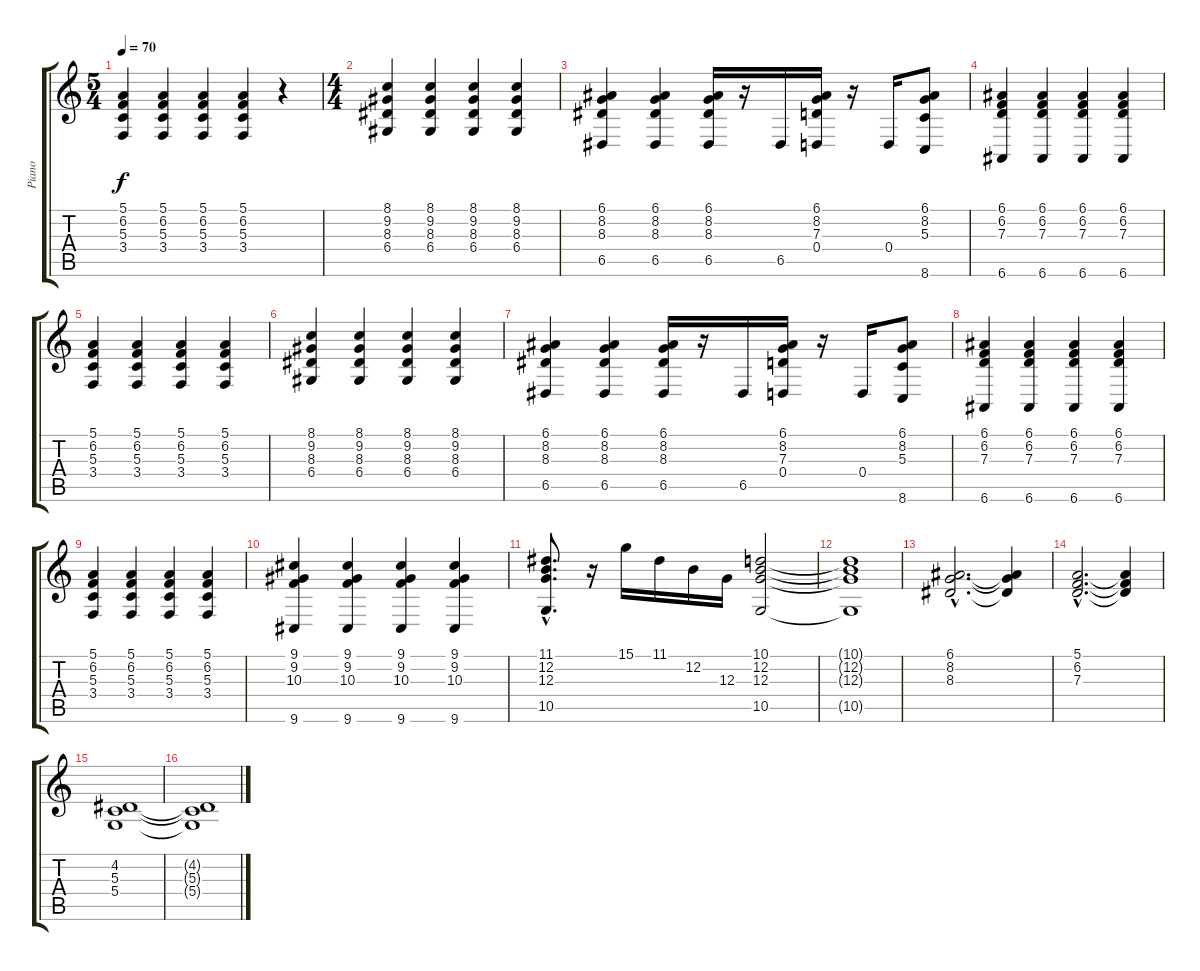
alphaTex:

\track ("Piano" "Piano") {instrument acousticgrandpiano}
\staff {score tabs}
\tuning (E4 B3 G3 D3 A2 E2) {hide}
\ts (5 4)
\tempo 70
\clef g2
\ks c
(5.1 6.2 5.3 3.4).4{dy f} (5.1 6.2 5.3 3.4).4 (5.1 6.2 5.3 3.4).4 (5.1 6.2 5.3 3.4).4 r.4 |
\ts (4 4)
(8.1 9.2 8.3 6.4).4 (8.1 9.2 8.3 6.4).4 (8.1 9.2 8.3 6.4).4 (8.1 9.2 8.3 6.4).4 |
(6.1 8.2 8.3 6.5).4 (6.1 8.2 8.3 6.5).4 (6.1 8.2 8.3 6.5).16 r.16 6.5.16 (6.1 8.2 7.3 0.4).16 r.16 0.4.16 (6.1 8.2 5.3 8.6).8 |
(6.1 6.2 7.3 6.6).4 (6.1 6.2 7.3 6.6).4 (6.1 6.2 7.3 6.6).4 (6.1 6.2 7.3 6.6).4 |
(5.1 6.2 5.3 3.4).4 (5.1 6.2 5.3 3.4).4 (5.1 6.2 5.3 3.4).4 (5.1 6.2 5.3 3.4).4 |
(8.1 9.2 8.3 6.4).4 (8.1 9.2 8.3 6.4).4 (8.1 9.2 8.3 6.4).4 (8.1 9.2 8.3 6.4).4 |
(6.1 8.2 8.3 6.5).4 (6.1 8.2 8.3 6.5).4 (6.1 8.2 8.3 6.5).16 r.16 6.5.16 (6.1 8.2 7.3 0.4).16 r.16 0.4.16 (6.1 8.2 5.3 8.6).8 |
(6.1 6.2 7.3 6.6).4 (6.1 6.2 7.3 6.6).4 (6.1 6.2 7.3 6.6).4 (6.1 6.2 7.3 6.6).4 |
(5.1 6.2 5.3 3.4).4 (5.1 6.2 5.3 3.4).4 (5.1 6.2 5.3 3.4).4 (5.1 6.2 5.3 3.4).4 |
(9.1 9.2 10.3 9.6).4 (9.1 9.2 10.3 9.6).4 (9.1 9.2 10.3 9.6).4 (9.1 9.2 10.3 9.6).4 |
(11.1{hac} 12.2{hac} 12.3{hac} 10.5{hac}).8{d} r.16 15.1.16 11.1.16 12.2.16 12.3.16 (10.1 12.2 12.3 10.5).2 |
(10.1{t} 12.2{t} 12.3{t} 10.5{t}).1 |
(6.1{hac} 8.2{hac} 8.3{hac}).2{d} (6.1{t} 8.2{t} 8.3{t}).4 |
(5.1{hac} 6.2{hac} 7.3{hac}).2{d} (5.1{t} 6.2{t} 7.3{t}).4 |
(4.2 5.3 5.4).1 |
(4.2{t} 5.3{t} 5.4{t}).1
